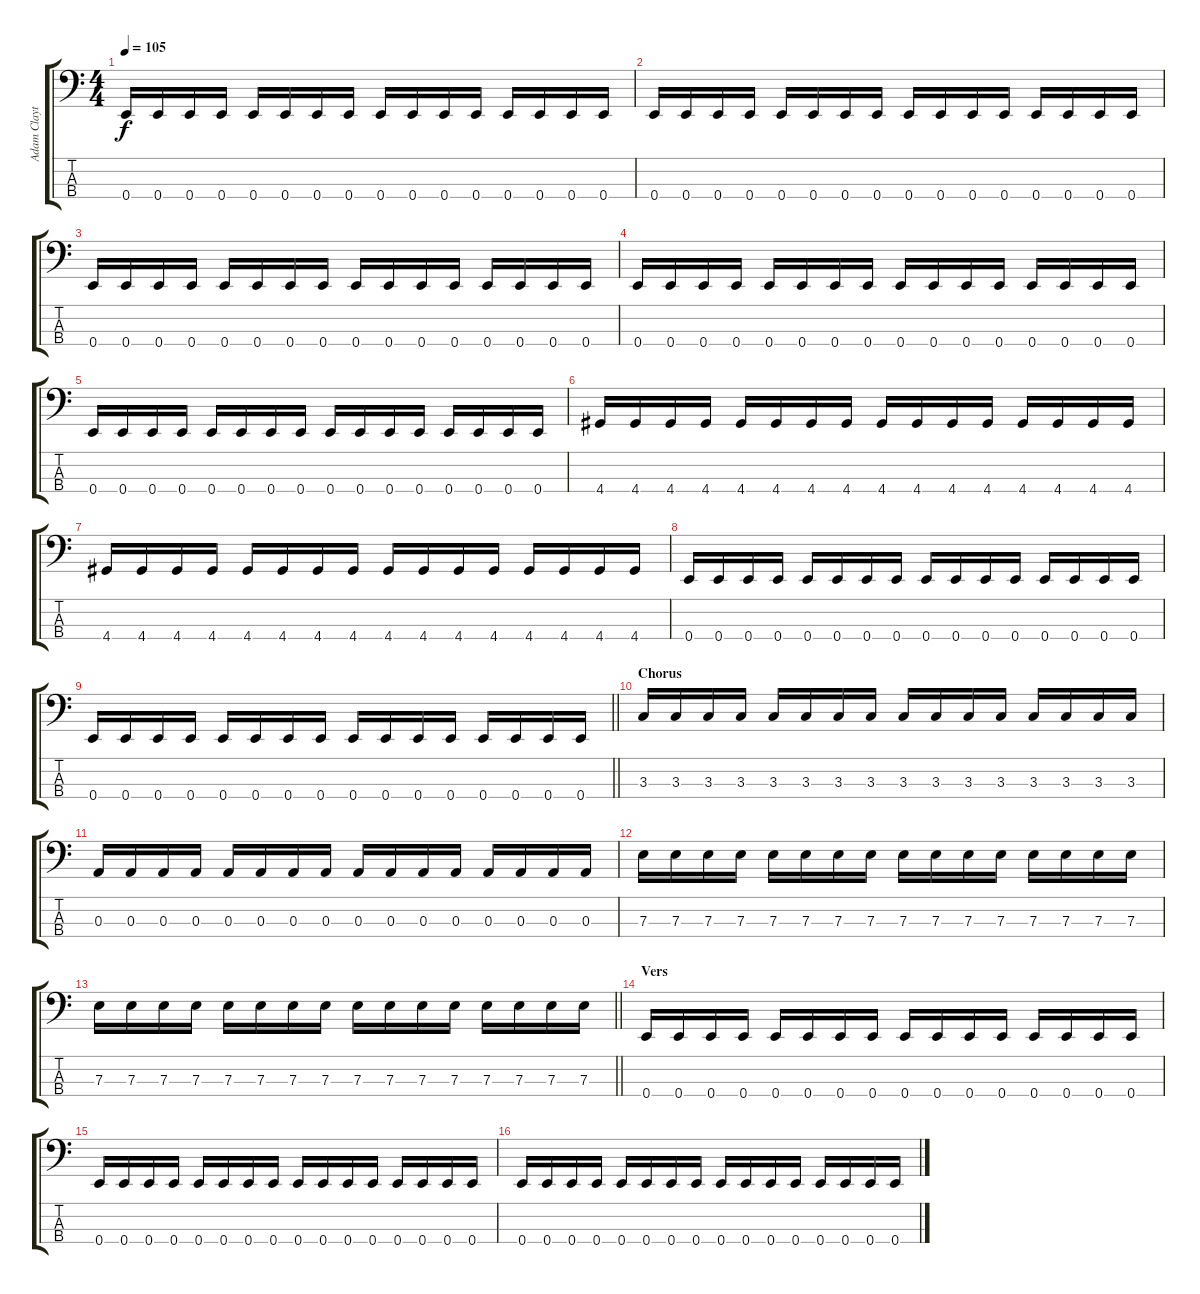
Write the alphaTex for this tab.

\track ("Adam Clayton" "Adam Clayt") {instrument electricbassfinger}
\staff {score tabs}
\tuning (G2 D2 A1 E1) {hide}
\ts (4 4)
\tempo 105
\clef f4
\ks c
0.4.16{dy f} 0.4.16 0.4.16 0.4.16 0.4.16 0.4.16 0.4.16 0.4.16 0.4.16 0.4.16 0.4.16 0.4.16 0.4.16 0.4.16 0.4.16 0.4.16 |
0.4.16 0.4.16 0.4.16 0.4.16 0.4.16 0.4.16 0.4.16 0.4.16 0.4.16 0.4.16 0.4.16 0.4.16 0.4.16 0.4.16 0.4.16 0.4.16 |
0.4.16 0.4.16 0.4.16 0.4.16 0.4.16 0.4.16 0.4.16 0.4.16 0.4.16 0.4.16 0.4.16 0.4.16 0.4.16 0.4.16 0.4.16 0.4.16 |
0.4.16 0.4.16 0.4.16 0.4.16 0.4.16 0.4.16 0.4.16 0.4.16 0.4.16 0.4.16 0.4.16 0.4.16 0.4.16 0.4.16 0.4.16 0.4.16 |
0.4.16 0.4.16 0.4.16 0.4.16 0.4.16 0.4.16 0.4.16 0.4.16 0.4.16 0.4.16 0.4.16 0.4.16 0.4.16 0.4.16 0.4.16 0.4.16 |
4.4.16 4.4.16 4.4.16 4.4.16 4.4.16 4.4.16 4.4.16 4.4.16 4.4.16 4.4.16 4.4.16 4.4.16 4.4.16 4.4.16 4.4.16 4.4.16 |
4.4.16 4.4.16 4.4.16 4.4.16 4.4.16 4.4.16 4.4.16 4.4.16 4.4.16 4.4.16 4.4.16 4.4.16 4.4.16 4.4.16 4.4.16 4.4.16 |
0.4.16 0.4.16 0.4.16 0.4.16 0.4.16 0.4.16 0.4.16 0.4.16 0.4.16 0.4.16 0.4.16 0.4.16 0.4.16 0.4.16 0.4.16 0.4.16 |
\barLineRight lightlight
0.4.16 0.4.16 0.4.16 0.4.16 0.4.16 0.4.16 0.4.16 0.4.16 0.4.16 0.4.16 0.4.16 0.4.16 0.4.16 0.4.16 0.4.16 0.4.16 |
\section ("" "Chorus")
3.3.16 3.3.16 3.3.16 3.3.16 3.3.16 3.3.16 3.3.16 3.3.16 3.3.16 3.3.16 3.3.16 3.3.16 3.3.16 3.3.16 3.3.16 3.3.16 |
0.3.16 0.3.16 0.3.16 0.3.16 0.3.16 0.3.16 0.3.16 0.3.16 0.3.16 0.3.16 0.3.16 0.3.16 0.3.16 0.3.16 0.3.16 0.3.16 |
7.3.16 7.3.16 7.3.16 7.3.16 7.3.16 7.3.16 7.3.16 7.3.16 7.3.16 7.3.16 7.3.16 7.3.16 7.3.16 7.3.16 7.3.16 7.3.16 |
\barLineRight lightlight
7.3.16 7.3.16 7.3.16 7.3.16 7.3.16 7.3.16 7.3.16 7.3.16 7.3.16 7.3.16 7.3.16 7.3.16 7.3.16 7.3.16 7.3.16 7.3.16 |
\section ("" "Vers")
0.4.16 0.4.16 0.4.16 0.4.16 0.4.16 0.4.16 0.4.16 0.4.16 0.4.16 0.4.16 0.4.16 0.4.16 0.4.16 0.4.16 0.4.16 0.4.16 |
0.4.16 0.4.16 0.4.16 0.4.16 0.4.16 0.4.16 0.4.16 0.4.16 0.4.16 0.4.16 0.4.16 0.4.16 0.4.16 0.4.16 0.4.16 0.4.16 |
0.4.16 0.4.16 0.4.16 0.4.16 0.4.16 0.4.16 0.4.16 0.4.16 0.4.16 0.4.16 0.4.16 0.4.16 0.4.16 0.4.16 0.4.16 0.4.16
